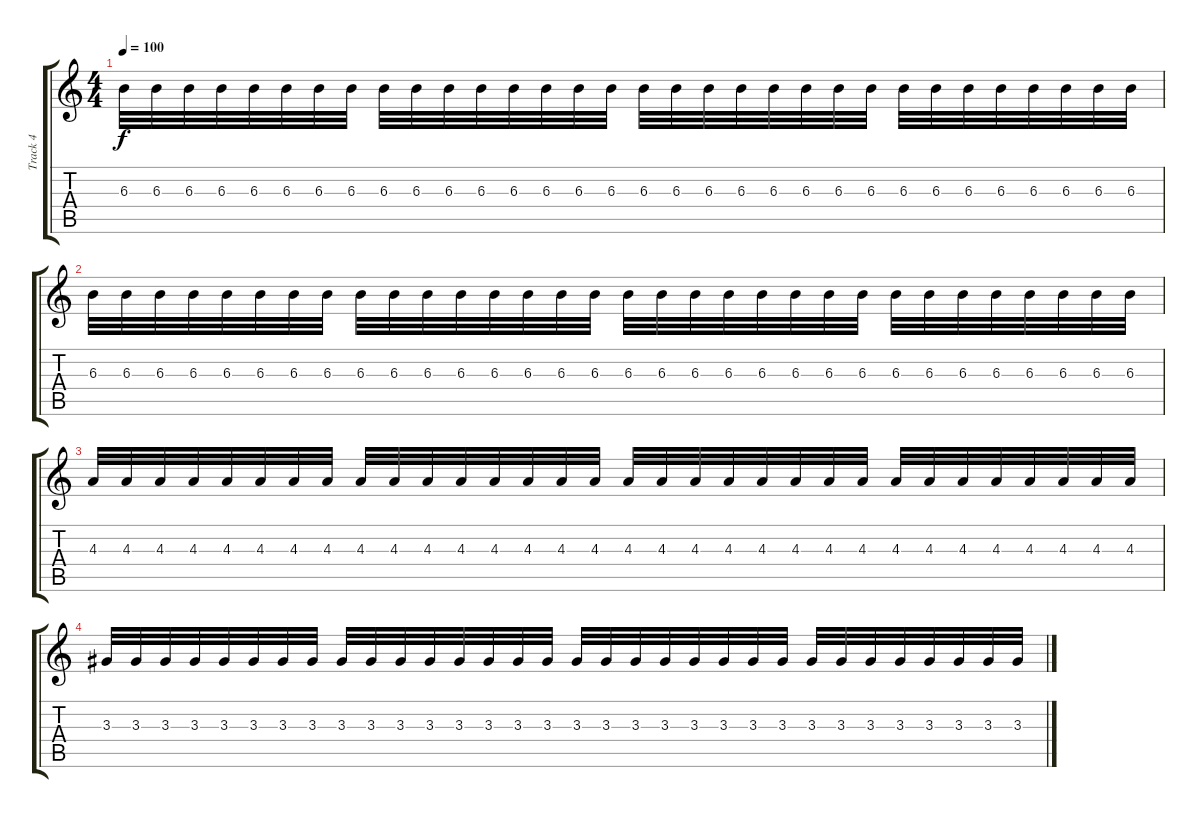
\track ("Track 4" "Track 4") {instrument distortionguitar}
\staff {score tabs}
\tuning (D4 A3 F3 C3 G2 C2) {hide}
\ts (4 4)
\tempo 100
\clef g2
\ks c
6.3.32{dy f} 6.3.32 6.3.32 6.3.32 6.3.32 6.3.32 6.3.32 6.3.32 6.3.32 6.3.32 6.3.32 6.3.32 6.3.32 6.3.32 6.3.32 6.3.32 6.3.32 6.3.32 6.3.32 6.3.32 6.3.32 6.3.32 6.3.32 6.3.32 6.3.32 6.3.32 6.3.32 6.3.32 6.3.32 6.3.32 6.3.32 6.3.32 |
6.3.32 6.3.32 6.3.32 6.3.32 6.3.32 6.3.32 6.3.32 6.3.32 6.3.32 6.3.32 6.3.32 6.3.32 6.3.32 6.3.32 6.3.32 6.3.32 6.3.32 6.3.32 6.3.32 6.3.32 6.3.32 6.3.32 6.3.32 6.3.32 6.3.32 6.3.32 6.3.32 6.3.32 6.3.32 6.3.32 6.3.32 6.3.32 |
4.3.32 4.3.32 4.3.32 4.3.32 4.3.32 4.3.32 4.3.32 4.3.32 4.3.32 4.3.32 4.3.32 4.3.32 4.3.32 4.3.32 4.3.32 4.3.32 4.3.32 4.3.32 4.3.32 4.3.32 4.3.32 4.3.32 4.3.32 4.3.32 4.3.32 4.3.32 4.3.32 4.3.32 4.3.32 4.3.32 4.3.32 4.3.32 |
3.3.32 3.3.32 3.3.32 3.3.32 3.3.32 3.3.32 3.3.32 3.3.32 3.3.32 3.3.32 3.3.32 3.3.32 3.3.32 3.3.32 3.3.32 3.3.32 3.3.32 3.3.32 3.3.32 3.3.32 3.3.32 3.3.32 3.3.32 3.3.32 3.3.32 3.3.32 3.3.32 3.3.32 3.3.32 3.3.32 3.3.32 3.3.32
